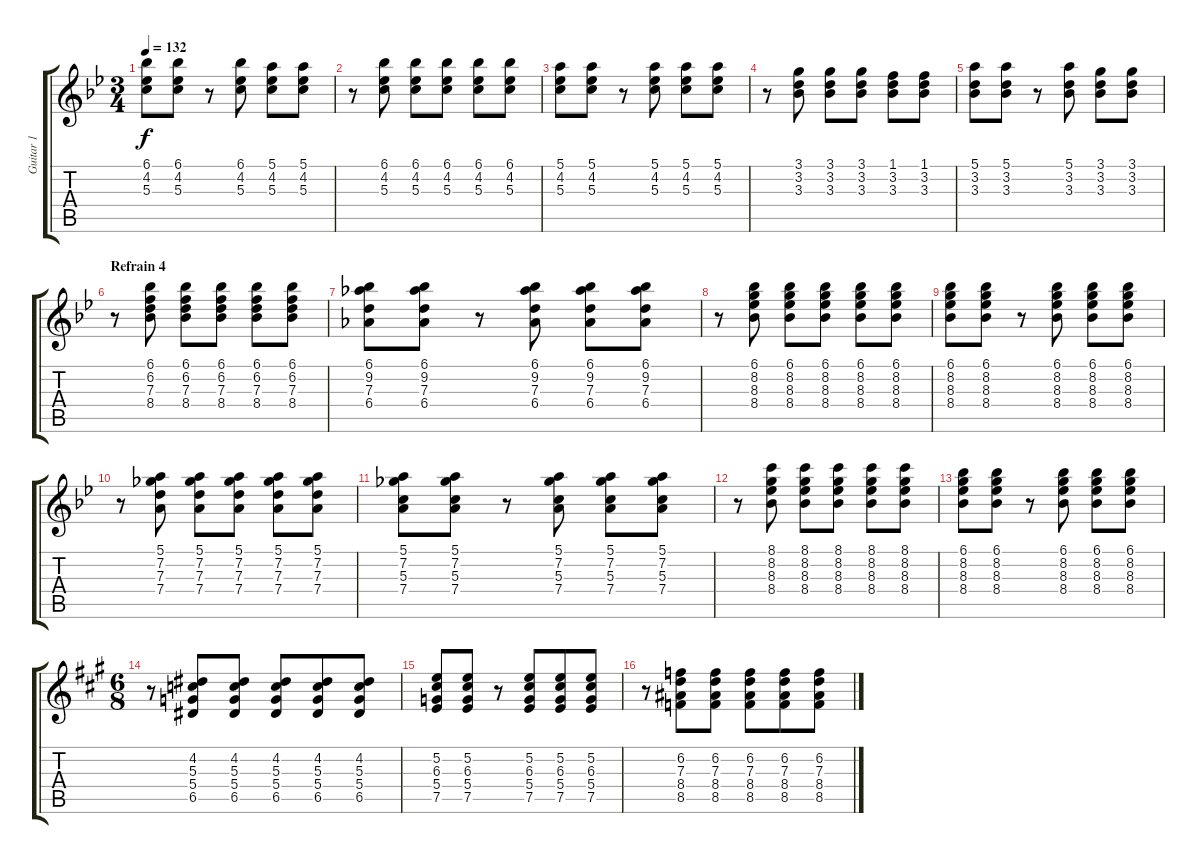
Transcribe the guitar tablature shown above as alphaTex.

\track ("Guitar 1" "Guitar 1") {instrument electricguitarjazz}
\staff {score tabs}
\tuning (E4 B3 G3 D3 A2 E2) {hide}
\ts (3 4)
\tempo 132
\clef g2
\ks bb
(6.1 4.2 5.3).8{dy f} (6.1 4.2 5.3).8 r.8 (6.1 4.2 5.3).8 (5.1 4.2 5.3).8 (5.1 4.2 5.3).8 |
r.8 (6.1 4.2 5.3).8 (6.1 4.2 5.3).8 (6.1 4.2 5.3).8 (6.1 4.2 5.3).8 (6.1 4.2 5.3).8 |
(5.1 4.2 5.3).8 (5.1 4.2 5.3).8 r.8 (5.1 4.2 5.3).8 (5.1 4.2 5.3).8 (5.1 4.2 5.3).8 |
r.8 (3.1 3.2 3.3).8 (3.1 3.2 3.3).8 (3.1 3.2 3.3).8 (1.1 3.2 3.3).8 (1.1 3.2 3.3).8 |
(5.1 3.2 3.3).8 (5.1 3.2 3.3).8 r.8 (5.1 3.2 3.3).8 (3.1 3.2 3.3).8 (3.1 3.2 3.3).8 |
\section ("" "Refrain 4")
r.8 (6.1 6.2 7.3 8.4).8 (6.1 6.2 7.3 8.4).8 (6.1 6.2 7.3 8.4).8 (6.1 6.2 7.3 8.4).8 (6.1 6.2 7.3 8.4).8 |
(6.1 9.2 7.3 6.4).8 (6.1 9.2 7.3 6.4).8 r.8 (6.1 9.2 7.3 6.4).8 (6.1 9.2 7.3 6.4).8 (6.1 9.2 7.3 6.4).8 |
r.8 (6.1 8.2 8.3 8.4).8 (6.1 8.2 8.3 8.4).8 (6.1 8.2 8.3 8.4).8 (6.1 8.2 8.3 8.4).8 (6.1 8.2 8.3 8.4).8 |
(6.1 8.2 8.3 8.4).8 (6.1 8.2 8.3 8.4).8 r.8 (6.1 8.2 8.3 8.4).8 (6.1 8.2 8.3 8.4).8 (6.1 8.2 8.3 8.4).8 |
r.8 (5.1 7.2 7.3 7.4).8 (5.1 7.2 7.3 7.4).8 (5.1 7.2 7.3 7.4).8 (5.1 7.2 7.3 7.4).8 (5.1 7.2 7.3 7.4).8 |
(5.1 7.2 5.3 7.4).8 (5.1 7.2 5.3 7.4).8 r.8 (5.1 7.2 5.3 7.4).8 (5.1 7.2 5.3 7.4).8 (5.1 7.2 5.3 7.4).8 |
r.8 (8.1 8.2 8.3 8.4).8 (8.1 8.2 8.3 8.4).8 (8.1 8.2 8.3 8.4).8 (8.1 8.2 8.3 8.4).8 (8.1 8.2 8.3 8.4).8 |
(6.1 8.2 8.3 8.4).8 (6.1 8.2 8.3 8.4).8 r.8 (6.1 8.2 8.3 8.4).8 (6.1 8.2 8.3 8.4).8 (6.1 8.2 8.3 8.4).8 |
\ts (6 8)
\ks a
r.8 (4.2 5.3 5.4 6.5).8 (4.2 5.3 5.4 6.5).8 (4.2 5.3 5.4 6.5).8 (4.2 5.3 5.4 6.5).8 (4.2 5.3 5.4 6.5).8 |
(5.2 6.3 5.4 7.5).8 (5.2 6.3 5.4 7.5).8 r.8 (5.2 6.3 5.4 7.5).8 (5.2 6.3 5.4 7.5).8 (5.2 6.3 5.4 7.5).8 |
r.8 (6.2 7.3 8.4 8.5).8 (6.2 7.3 8.4 8.5).8 (6.2 7.3 8.4 8.5).8 (6.2 7.3 8.4 8.5).8 (6.2 7.3 8.4 8.5).8
